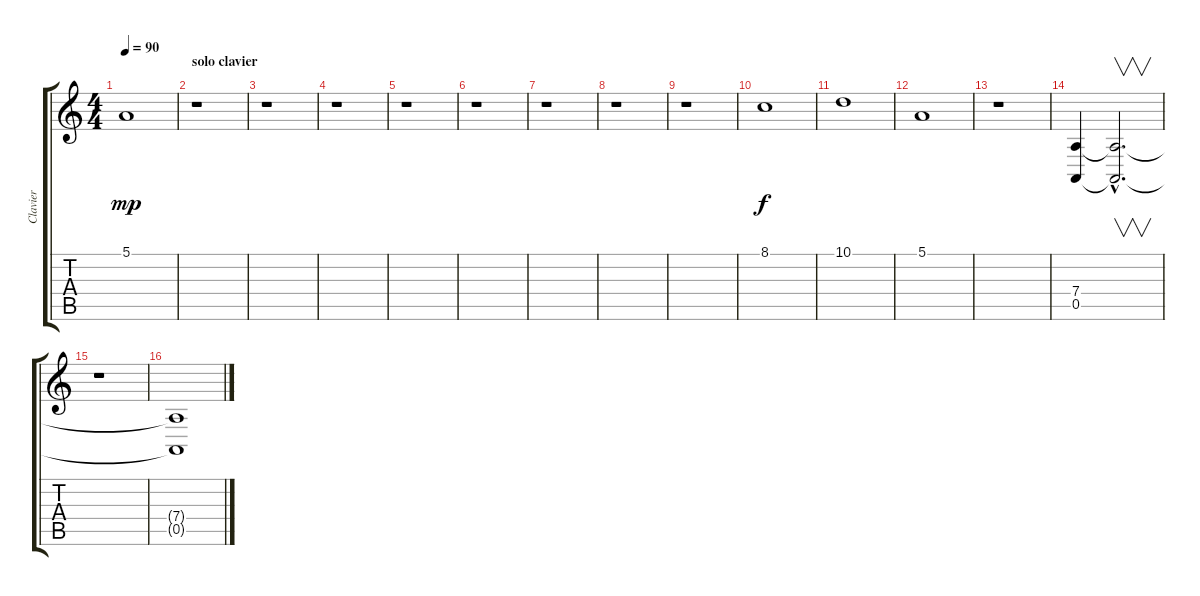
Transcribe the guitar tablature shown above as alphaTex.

\track ("Clavier" "Clavier") {instrument drawbarorgan}
\staff {score tabs}
\tuning (E4 B3 G3 D3 A2 E2) {hide}
\ts (4 4)
\tempo 90
\clef g2
\ks c
5.1.1{dy mp} |
\section ("" "solo clavier")
r.1 |
r.1 |
r.1 |
r.1 |
r.1 |
r.1 |
r.1 |
r.1 |
8.1.1{dy f} |
10.1.1 |
5.1.1 |
r.1{volume 8} |
(7.4 0.5).4 (7.4{hac t} 0.5{hac t}).2{v d} |
r.1 |
(7.4{t} 0.5{t}).1
